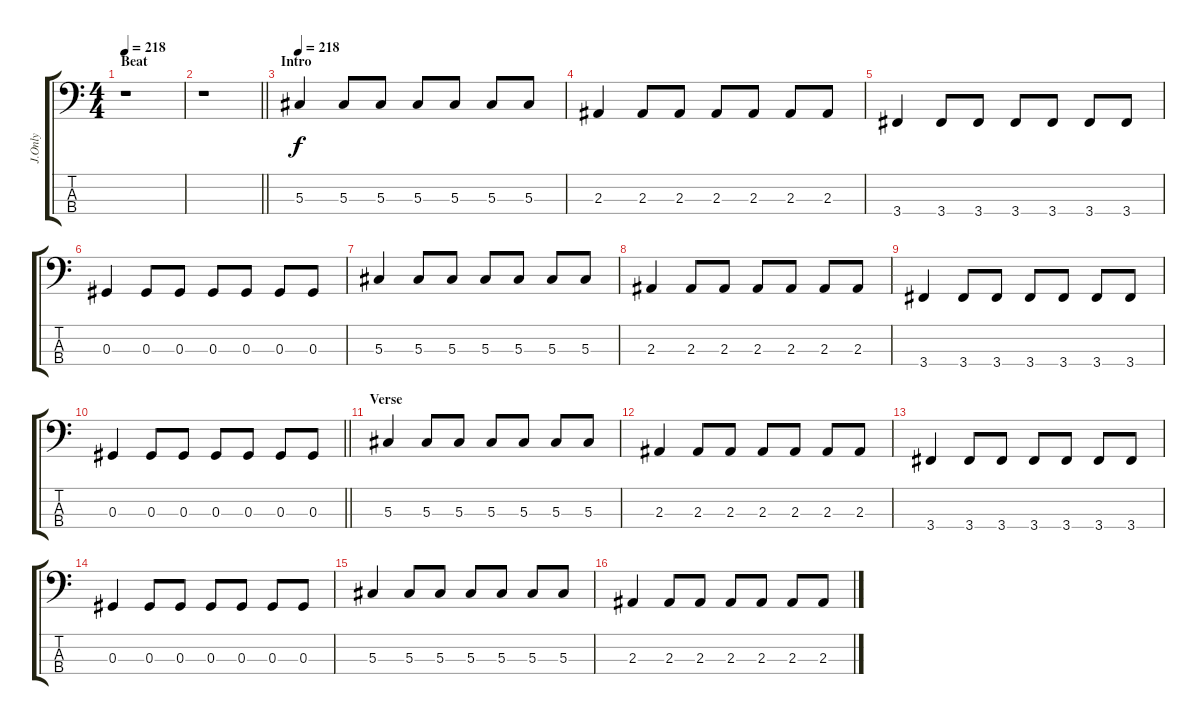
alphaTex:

\track ("J.Only" "J.Only") {instrument acousticguitarnylon}
\staff {score tabs}
\tuning (Gb2 Db2 Ab1 Eb1) {hide}
\ts (4 4)
\section ("" "Beat")
\tempo 218
\tempo 152
\tempo 218
\clef f4
\ks c
r.1{dy f instrument acousticguitarnylon} |
\barLineRight lightlight
r.1 |
\section ("" "Intro")
\tempo 218
5.3.4 5.3.8 5.3.8 5.3.8 5.3.8 5.3.8 5.3.8 |
2.3.4 2.3.8 2.3.8 2.3.8 2.3.8 2.3.8 2.3.8 |
3.4.4 3.4.8 3.4.8 3.4.8 3.4.8 3.4.8 3.4.8 |
0.3.4 0.3.8 0.3.8 0.3.8 0.3.8 0.3.8 0.3.8 |
5.3.4 5.3.8 5.3.8 5.3.8 5.3.8 5.3.8 5.3.8 |
2.3.4 2.3.8 2.3.8 2.3.8 2.3.8 2.3.8 2.3.8 |
3.4.4 3.4.8 3.4.8 3.4.8 3.4.8 3.4.8 3.4.8 |
\barLineRight lightlight
0.3.4 0.3.8 0.3.8 0.3.8 0.3.8 0.3.8 0.3.8 |
\section ("" "Verse")
5.3.4 5.3.8 5.3.8 5.3.8 5.3.8 5.3.8 5.3.8 |
2.3.4 2.3.8 2.3.8 2.3.8 2.3.8 2.3.8 2.3.8 |
3.4.4 3.4.8 3.4.8 3.4.8 3.4.8 3.4.8 3.4.8 |
0.3.4 0.3.8 0.3.8 0.3.8 0.3.8 0.3.8 0.3.8 |
5.3.4 5.3.8 5.3.8 5.3.8 5.3.8 5.3.8 5.3.8 |
2.3.4 2.3.8 2.3.8 2.3.8 2.3.8 2.3.8 2.3.8
